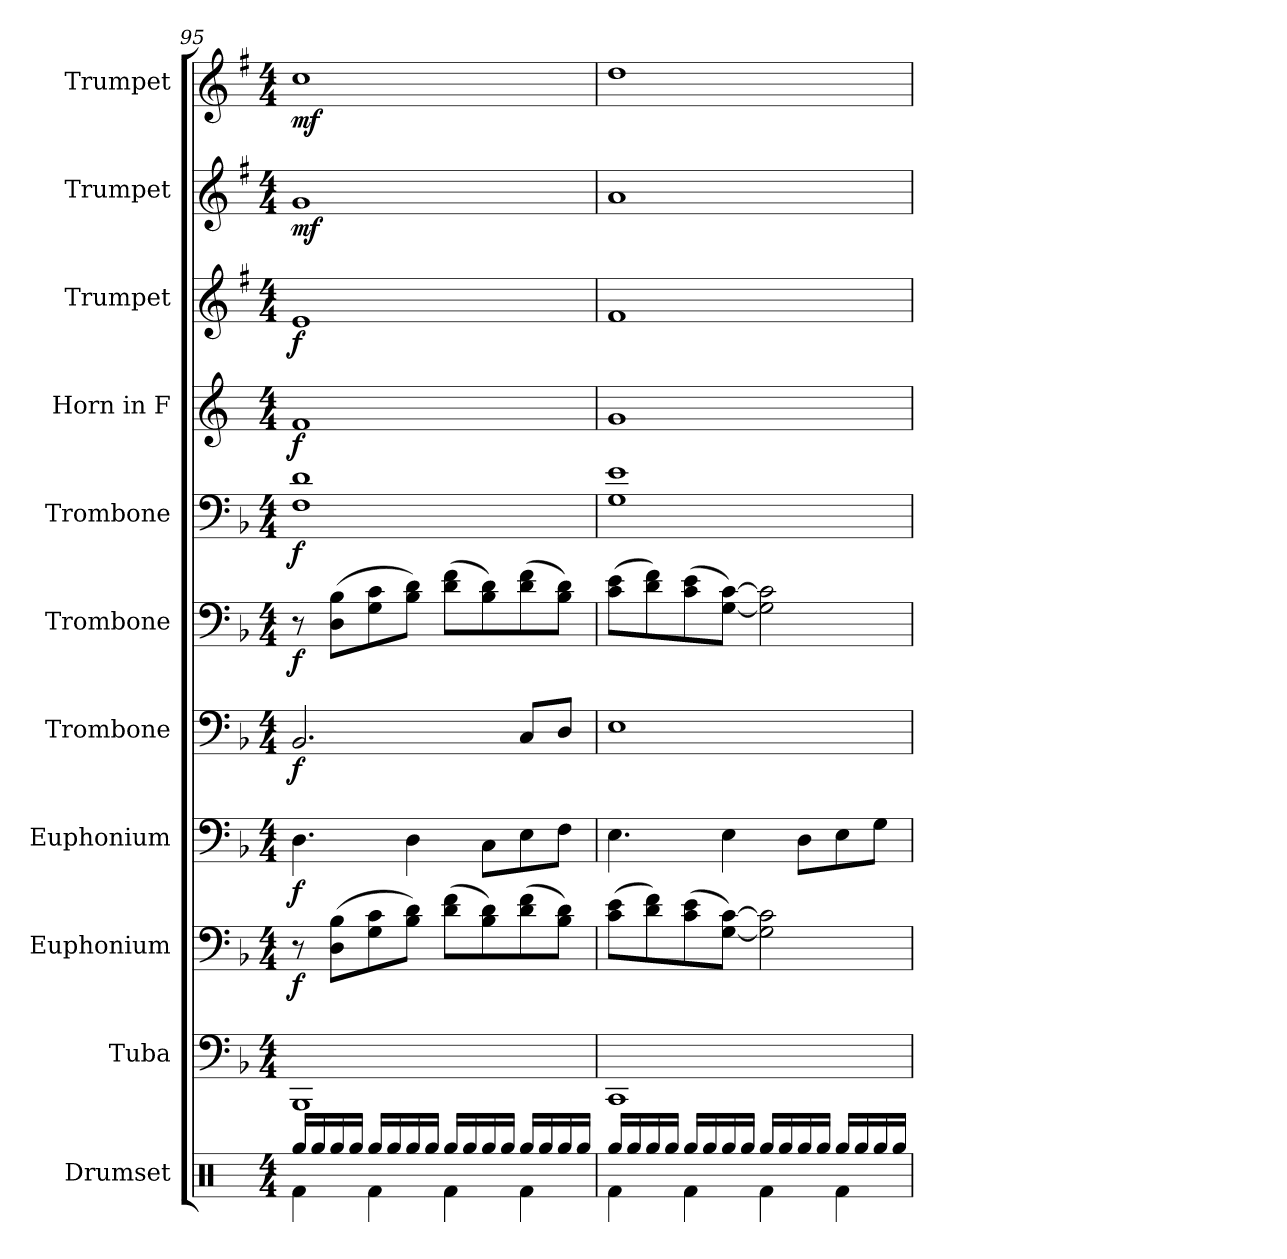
**kern	**kern	**kern	**dynam	**kern	**dynam	**kern	**dynam	**kern	**dynam	**kern	**dynam	**kern	**dynam	**kern	**dynam	**kern	**dynam	**kern	**dynam
*part11	*part10	*part9	*part9	*part8	*part8	*part7	*part7	*part6	*part6	*part5	*part5	*part4	*part4	*part3	*part3	*part2	*part2	*part1	*part1
*staff11	*staff10	*staff9	*staff9	*staff8	*staff8	*staff7	*staff7	*staff6	*staff6	*staff5	*staff5	*staff4	*staff4	*staff3	*staff3	*staff2	*staff2	*staff1	*staff1
*I"Drumset	*I"Tuba	*I"Euphonium	*	*I"Euphonium	*	*I"Trombone	*	*I"Trombone	*	*I"Trombone	*	*I"Horn in F	*	*I"Trumpet	*	*I"Trumpet	*	*I"Trumpet	*
*I'D. Set	*I'Tba.	*I'Euph.	*	*I'Euph.	*	*I'Tbn.	*	*I'Tbn.	*	*I'Tbn.	*	*	*	*I'Tpt.	*	*I'Tpt.	*	*I'Tpt.	*
*clefX	*clefF4	*clefF4	*	*clefF4	*	*clefF4	*	*clefF4	*	*clefF4	*	*clefG2	*	*clefG2	*	*clefG2	*	*clefG2	*
*	*	*	*	*	*	*	*	*	*	*	*	*ITrd4c7	*	*ITrd1c2	*	*ITrd1c2	*	*ITrd1c2	*
*k[]	*k[b-]	*k[b-]	*	*k[b-]	*	*k[b-]	*	*k[b-]	*	*k[b-]	*	*k[b-]	*	*k[b-]	*	*k[b-]	*	*k[b-]	*
*M4/4	*M4/4	*M4/4	*	*M4/4	*	*M4/4	*	*M4/4	*	*M4/4	*	*M4/4	*	*M4/4	*	*M4/4	*	*M4/4	*
=95	=95	=95	=95	=95	=95	=95	=95	=95	=95	=95	=95	=95	=95	=95	=95	=95	=95	=95	=95
*^	*	*	*	*	*	*	*	*	*	*	*	*	*	*	*	*	*	*	*
!	!	!	!	!LO:DY:b	!	!LO:DY:b	!	!LO:DY:b	!	!LO:DY:b	!	!LO:DY:b	!	!LO:DY:b	!	!LO:DY:b	!	!LO:DY:b	!	!LO:DY:b
16Rgg/LL	4Rf\	1BBB-	8r	f	4.D\	f	2.BB-/	f	8r	f	1F 1d	f	1B-	f	1d	f	1f	mf	1b-	mf
16Rgg/	.	.	.	.	.	.	.	.	.	.	.	.	.	.	.	.	.	.	.	.
16Rgg/	.	.	(8D\ 8B-\L	.	.	.	.	.	(8D\ 8B-\L	.	.	.	.	.	.	.	.	.	.	.
16Rgg/JJ	.	.	.	.	.	.	.	.	.	.	.	.	.	.	.	.	.	.	.	.
16Rgg/LL	4Rf\	.	8G\ 8c\	.	.	.	.	.	8G\ 8c\	.	.	.	.	.	.	.	.	.	.	.
16Rgg/	.	.	.	.	.	.	.	.	.	.	.	.	.	.	.	.	.	.	.	.
16Rgg/	.	.	8B-\ 8d\J)	.	4D\	.	.	.	8B-\ 8d\J)	.	.	.	.	.	.	.	.	.	.	.
16Rgg/JJ	.	.	.	.	.	.	.	.	.	.	.	.	.	.	.	.	.	.	.	.
16Rgg/LL	4Rf\	.	(8d\ 8f\L	.	.	.	.	.	(8d\ 8f\L	.	.	.	.	.	.	.	.	.	.	.
16Rgg/	.	.	.	.	.	.	.	.	.	.	.	.	.	.	.	.	.	.	.	.
16Rgg/	.	.	8B-\ 8d\)	.	8C\L	.	.	.	8B-\ 8d\)	.	.	.	.	.	.	.	.	.	.	.
16Rgg/JJ	.	.	.	.	.	.	.	.	.	.	.	.	.	.	.	.	.	.	.	.
16Rgg/LL	4Rf\	.	(8d\ 8f\	.	8E\	.	8C/L	.	(8d\ 8f\	.	.	.	.	.	.	.	.	.	.	.
16Rgg/	.	.	.	.	.	.	.	.	.	.	.	.	.	.	.	.	.	.	.	.
16Rgg/	.	.	8B-\ 8d\J)	.	8F\J	.	8D/J	.	8B-\ 8d\J)	.	.	.	.	.	.	.	.	.	.	.
16Rgg/JJ	.	.	.	.	.	.	.	.	.	.	.	.	.	.	.	.	.	.	.	.
=96	=96	=96	=96	=96	=96	=96	=96	=96	=96	=96	=96	=96	=96	=96	=96	=96	=96	=96	=96	=96
16Rgg/LL	4Rf\	1CC	(8c\ 8e\L	.	4.E\	.	1E	.	(8c\ 8e\L	.	1G 1e	.	1c	.	1e	.	1g	.	1cc	.
16Rgg/	.	.	.	.	.	.	.	.	.	.	.	.	.	.	.	.	.	.	.	.
16Rgg/	.	.	8d\ 8f\)	.	.	.	.	.	8d\ 8f\)	.	.	.	.	.	.	.	.	.	.	.
16Rgg/JJ	.	.	.	.	.	.	.	.	.	.	.	.	.	.	.	.	.	.	.	.
16Rgg/LL	4Rf\	.	(8c\ 8e\	.	.	.	.	.	(8c\ 8e\	.	.	.	.	.	.	.	.	.	.	.
16Rgg/	.	.	.	.	.	.	.	.	.	.	.	.	.	.	.	.	.	.	.	.
16Rgg/	.	.	[8G\ [8c\J)	.	4E\	.	.	.	[8G\ [8c\J)	.	.	.	.	.	.	.	.	.	.	.
16Rgg/JJ	.	.	.	.	.	.	.	.	.	.	.	.	.	.	.	.	.	.	.	.
16Rgg/LL	4Rf\	.	2G\] 2c\]	.	.	.	.	.	2G\] 2c\]	.	.	.	.	.	.	.	.	.	.	.
16Rgg/	.	.	.	.	.	.	.	.	.	.	.	.	.	.	.	.	.	.	.	.
16Rgg/	.	.	.	.	8D\L	.	.	.	.	.	.	.	.	.	.	.	.	.	.	.
16Rgg/JJ	.	.	.	.	.	.	.	.	.	.	.	.	.	.	.	.	.	.	.	.
16Rgg/LL	4Rf\	.	.	.	8E\	.	.	.	.	.	.	.	.	.	.	.	.	.	.	.
16Rgg/	.	.	.	.	.	.	.	.	.	.	.	.	.	.	.	.	.	.	.	.
16Rgg/	.	.	.	.	8G\J	.	.	.	.	.	.	.	.	.	.	.	.	.	.	.
16Rgg/JJ	.	.	.	.	.	.	.	.	.	.	.	.	.	.	.	.	.	.	.	.
*v	*v	*	*	*	*	*	*	*	*	*	*	*	*	*	*	*	*	*	*	*
=	=	=	=	=	=	=	=	=	=	=	=	=	=	=	=	=	=	=	=
*-	*-	*-	*-	*-	*-	*-	*-	*-	*-	*-	*-	*-	*-	*-	*-	*-	*-	*-	*-
